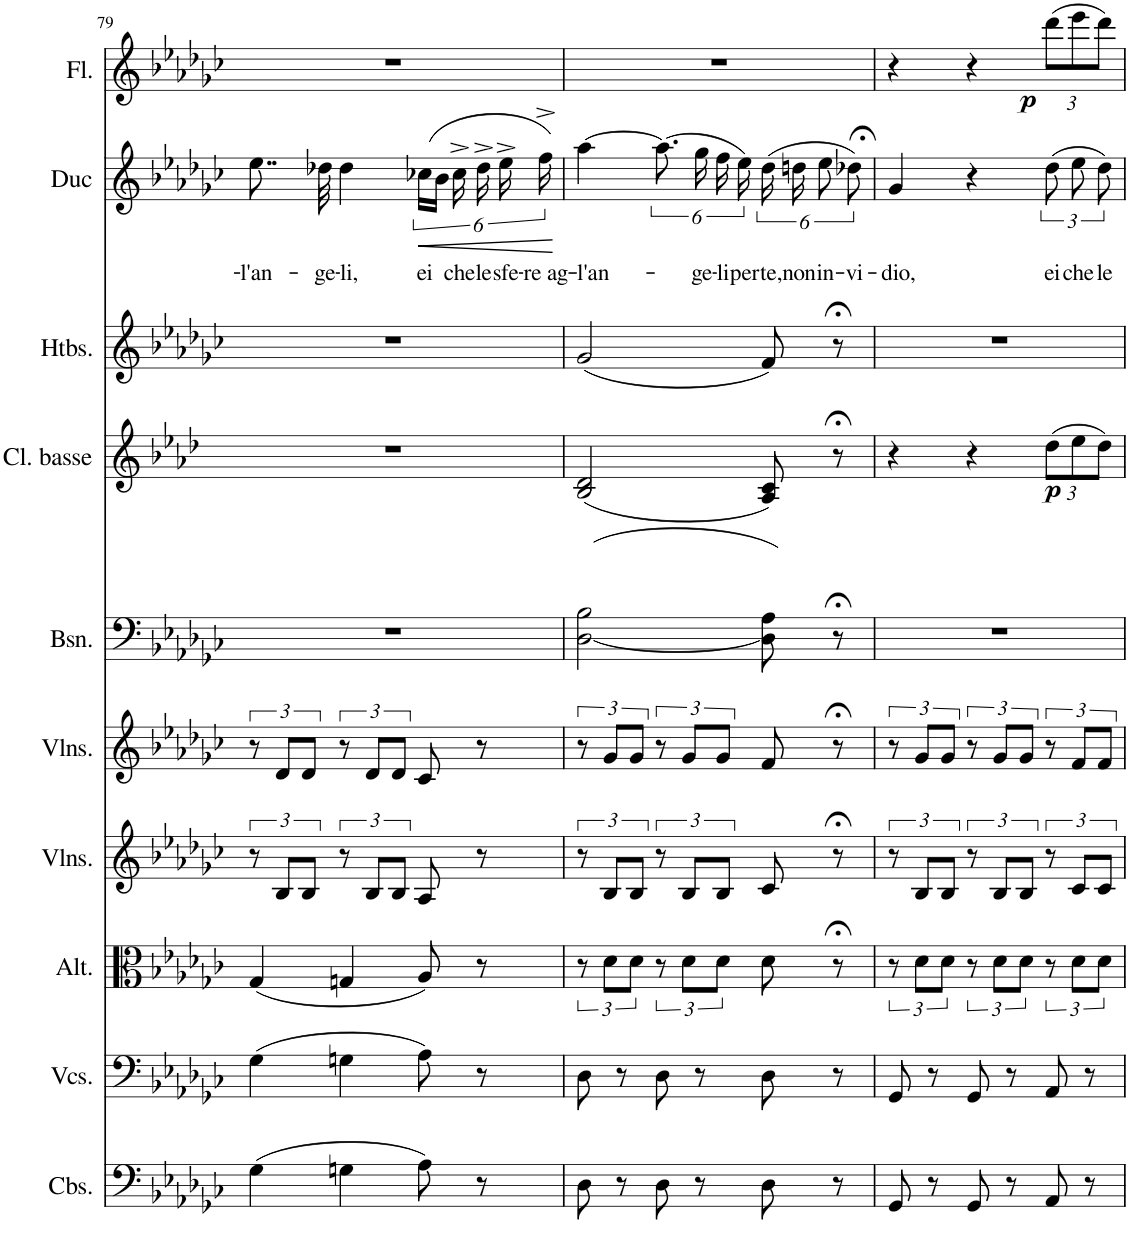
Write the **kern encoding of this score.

**kern	**kern	**kern	**kern	**kern	**kern	**kern	**dynam	**kern	**kern	**text	**dynam	**kern	**dynam
*part10	*part9	*part8	*part7	*part6	*part5	*part4	*part4	*part3	*part2	*part2	*part2	*part1	*part1
*staff10	*staff9	*staff8	*staff7	*staff6	*staff5	*staff4	*staff4	*staff3	*staff2	*staff2	*staff2	*staff1	*staff1
*I"Contrebasses	*I"Violoncelles	*I"Altos, Violas	*I"Violons	*I"Violons	*I"Basson	*I"Clarinette Basse	*	*I"Hautbois	*I"Duc	*	*	*I"Flûte	*
*I'Cbs.	*I'Vcs.	*I'Alt.	*I'Vlns.	*I'Vlns.	*I'Bsn.	*I'Cl. basse	*	*I'Htbs.	*I'Duc	*	*	*I'Fl.	*
!!LO:PB:g=z
*clefF4	*clefF4	*clefC3	*clefG2	*clefG2	*clefF4	*clefG2	*	*clefG2	*clefG2	*	*	*clefG2	*
*	*	*	*	*	*	*Trd8c14	*	*	*	*	*	*	*
*k[b-e-a-d-g-c-]	*k[b-e-a-d-g-c-]	*k[b-e-a-d-g-c-]	*k[b-e-a-d-g-c-]	*k[b-e-a-d-g-c-]	*k[b-e-a-d-g-c-]	*k[b-e-a-d-]	*	*k[b-e-a-d-g-c-]	*k[b-e-a-d-g-c-]	*	*	*k[b-e-a-d-g-c-]	*
*M3/4	*M3/4	*M3/4	*M3/4	*M3/4	*M3/4	*M3/4	*	*M3/4	*M3/4	*	*	*M3/4	*
=79	=79	=79	=79	=79	=79	=79	=79	=79	=79	=79	=79	=79	=79
!	!	!	!	!	!	!	!	!	!	!LO:LY:b	!	!	!
(4G-\	(4G-\	(4G-/	12r	12r	2.r	2.r	.	2.r	8..ee-\	-l'an-	.	2.r	.
.	.	.	12B-/L	12d-/L	.	.	.	.	.	.	.	.	.
.	.	.	12B-/J	12d-/J	.	.	.	.	.	.	.	.	.
!	!	!	!	!	!	!	!	!	!	!LO:LY:b	!	!	!
.	.	.	.	.	.	.	.	.	32dd-X\	-ge-	.	.	.
!	!	!	!	!	!	!	!	!	!	!LO:LY:b	!	!	!
4Gn\	4Gn\	4Gn/	12r	12r	.	.	.	.	4dd-\	-li,	.	.	.
.	.	.	12B-/L	12d-/L	.	.	.	.	.	.	.	.	.
.	.	.	12B-/J	12d-/J	.	.	.	.	.	.	.	.	.
!	!	!	!	!	!	!	!	!	!	!LO:LY:b	!LO:HP:b	!	!
8A-\)	8A-\)	8A-/)	8A-/	8c-/	.	.	.	.	(24cc-X\LL	ei	<	.	.
.	.	.	.	.	.	.	.	.	24b-\JJ	.	.	.	.
!	!	!	!	!	!	!	!	!	!	!LO:LY:b	!	!	!
.	.	.	.	.	.	.	.	.	24cc-^\	che	.	.	.
!	!	!	!	!	!	!	!	!	!	!LO:LY:b	!	!	!
8r	8r	8r	8r	8r	.	.	.	.	24dd-^\	le	.	.	.
!	!	!	!	!	!	!	!	!	!	!LO:LY:b	!	!	!
.	.	.	.	.	.	.	.	.	24ee-^\	sfe-	.	.	.
!	!	!	!	!	!	!	!	!	!	!LO:LY:b	!	!	!
.	.	.	.	.	.	.	.	.	24ff^\)	-re ag-	.	.	.
.	.	.	.	.	.	.	.	.	.	.	[	.	.
=80	=80	=80	=80	=80	=80	=80	=80	=80	=80	=80	=80	=80	=80
!	!	!	!	!	!	!	!	!	!	!LO:LY:b	!	!	!
8D-\	8D-\	12r	12r	12r	([2D-\ 2B-\	(2B-/ 2d-/	.	(2g-/	[4aa-\	-l'an-	.	2.r	.
.	.	12d-\L	12B-/L	12g-/L	.	.	.	.	.	.	.	.	.
8r	8r	.	.	.	.	.	.	.	.	.	.	.	.
.	.	12d-\J	12B-/J	12g-/J	.	.	.	.	.	.	.	.	.
8D-\	8D-\	12r	12r	12r	.	.	.	.	(12.aa-\]	.	.	.	.
.	.	12d-\L	12B-/L	12g-/L	.	.	.	.	.	.	.	.	.
!	!	!	!	!	!	!	!	!	!	!LO:LY:b	!	!	!
8r	8r	.	.	.	.	.	.	.	24gg-\	-ge-	.	.	.
!	!	!	!	!	!	!	!	!	!	!LO:LY:b	!	!	!
.	.	12d-\J	12B-/J	12g-/J	.	.	.	.	24ff\	-li	.	.	.
!	!	!	!	!	!	!	!	!	!	!LO:LY:b	!	!	!
.	.	.	.	.	.	.	.	.	24ee-\)	per	.	.	.
!	!	!	!	!	!	!	!	!	!	!LO:LY:b	!	!	!
8D-\	8D-\	8d-\	8c-/	8f/	8D-\] 8A-\)	8A-/ 8c/)	.	8f/)	(24dd-\	te,	.	.	.
!	!	!	!	!	!	!	!	!	!	!LO:LY:b	!	!	!
.	.	.	.	.	.	.	.	.	24ddn\	non	.	.	.
!	!	!	!	!	!	!	!	!	!	!LO:LY:b	!	!	!
.	.	.	.	.	.	.	.	.	12ee-\	in-	.	.	.
8r	8r	8r;<	8r;<	8r;<	8r;<	8r;<	.	8r;<	.	.	.	.	.
!	!	!	!	!	!	!	!	!	!	!LO:LY:b	!	!	!
.	.	.	.	.	.	.	.	.	12dd-X;<\)	-vi-	.	.	.
=81	=81	=81	=81	=81	=81	=81	=81	=81	=81	=81	=81	=81	=81
!	!	!	!	!	!	!	!	!	!	!LO:LY:b	!	!	!
8GG-/	8GG-/	12r	12r	12r	2.r	4r	.	2.r	4g-/	-dio,	.	4r	.
.	.	12d-\L	12B-/L	12g-/L	.	.	.	.	.	.	.	.	.
8r	8r	.	.	.	.	.	.	.	.	.	.	.	.
.	.	12d-\J	12B-/J	12g-/J	.	.	.	.	.	.	.	.	.
8GG-/	8GG-/	12r	12r	12r	.	4r	.	.	4r	.	.	4r	.
.	.	12d-\L	12B-/L	12g-/L	.	.	.	.	.	.	.	.	.
8r	8r	.	.	.	.	.	.	.	.	.	.	.	.
.	.	12d-\J	12B-/J	12g-/J	.	.	.	.	.	.	.	.	.
*	*	*	*	*	*	*Xbrackettup	*	*	*	*	*	*	*
!	!	!	!	!	!	!	!	!	!	!LO:LY:b	!	!	!
*	*	*	*	*	*	*	*	*	*	*	*	*Xbrackettup	*
!	!	!	!	!	!	!	!LO:DY:b	!	!	!	!	!	!LO:DY:b
8AA-/	8AA-/	12r	12r	12r	.	(12dd-\L	p	.	(12dd-\	ei	.	(12ddd-\L	p
!	!	!	!	!	!	!	!	!	!	!LO:LY:b	!	!	!
.	.	12d-\L	12c-/L	12f/L	.	12ee-\	.	.	12ee-\	che	.	12eee-\	.
8r	8r	.	.	.	.	.	.	.	.	.	.	.	.
!	!	!	!	!	!	!	!	!	!	!LO:LY:b	!	!	!
.	.	12d-\J	12c-/J	12f/J	.	12dd-\J)	.	.	12dd-\)	le	.	12ddd-\J)	.
=	=	=	=	=	=	=	=	=	=	=	=	=	=
*-	*-	*-	*-	*-	*-	*-	*-	*-	*-	*-	*-	*-	*-
